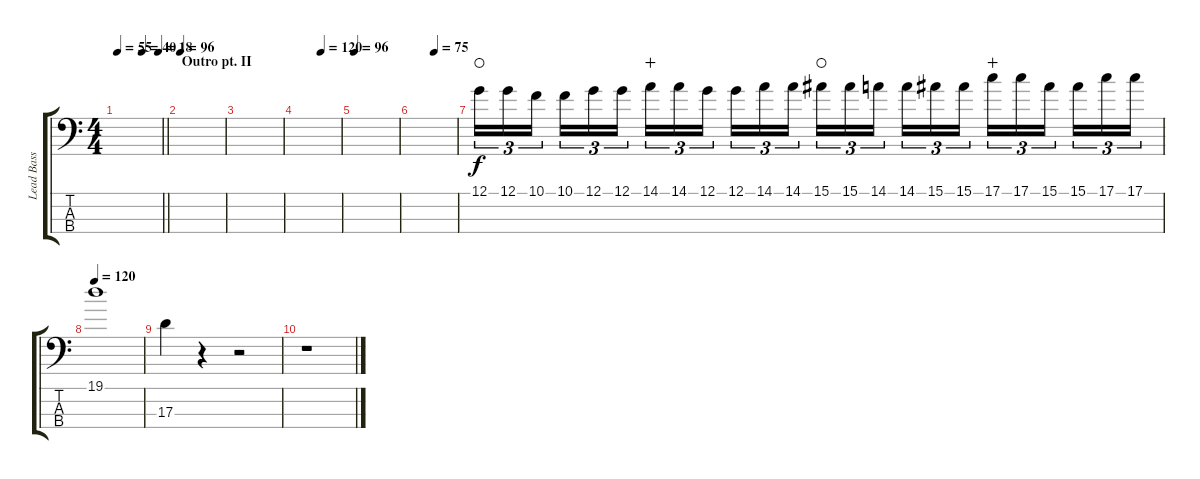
\track ("Lead Bass" "Lead Bass") {instrument distortionguitar}
\staff {score tabs}
\tuning (G2 D2 A1 E1) {hide}
\ts (4 4)
\tempo 55
\tempo (40 0.5625)
\tempo (18 0.9375)
\clef f4
\barLineRight lightlight
\ks c
|
\section ("" "Outro pt. II")
\tempo 96
|
|
\tempo (120 0.5625)
|
\tempo 96
|
\tempo (75 0.5)
|
12.1.16{tu (3 2) waho} 12.1.16{tu (3 2)} 10.1.16{tu (3 2) beam splitsecondary} 10.1.16{tu (3 2)} 12.1.16{tu (3 2)} 12.1.16{tu (3 2)} 14.1.16{tu (3 2) wahc} 14.1.16{tu (3 2)} 12.1.16{tu (3 2) beam splitsecondary} 12.1.16{tu (3 2)} 14.1.16{tu (3 2)} 14.1.16{tu (3 2)} 15.1.16{tu (3 2) waho} 15.1.16{tu (3 2)} 14.1.16{tu (3 2) beam splitsecondary} 14.1.16{tu (3 2)} 15.1.16{tu (3 2)} 15.1.16{tu (3 2)} 17.1.16{tu (3 2) wahc} 17.1.16{tu (3 2)} 15.1.16{tu (3 2) beam splitsecondary} 15.1.16{tu (3 2)} 17.1.16{tu (3 2)} 17.1.16{tu (3 2)} |
\tempo 120
19.1.1 |
17.3.4 r.4 r.2 |
r.1
